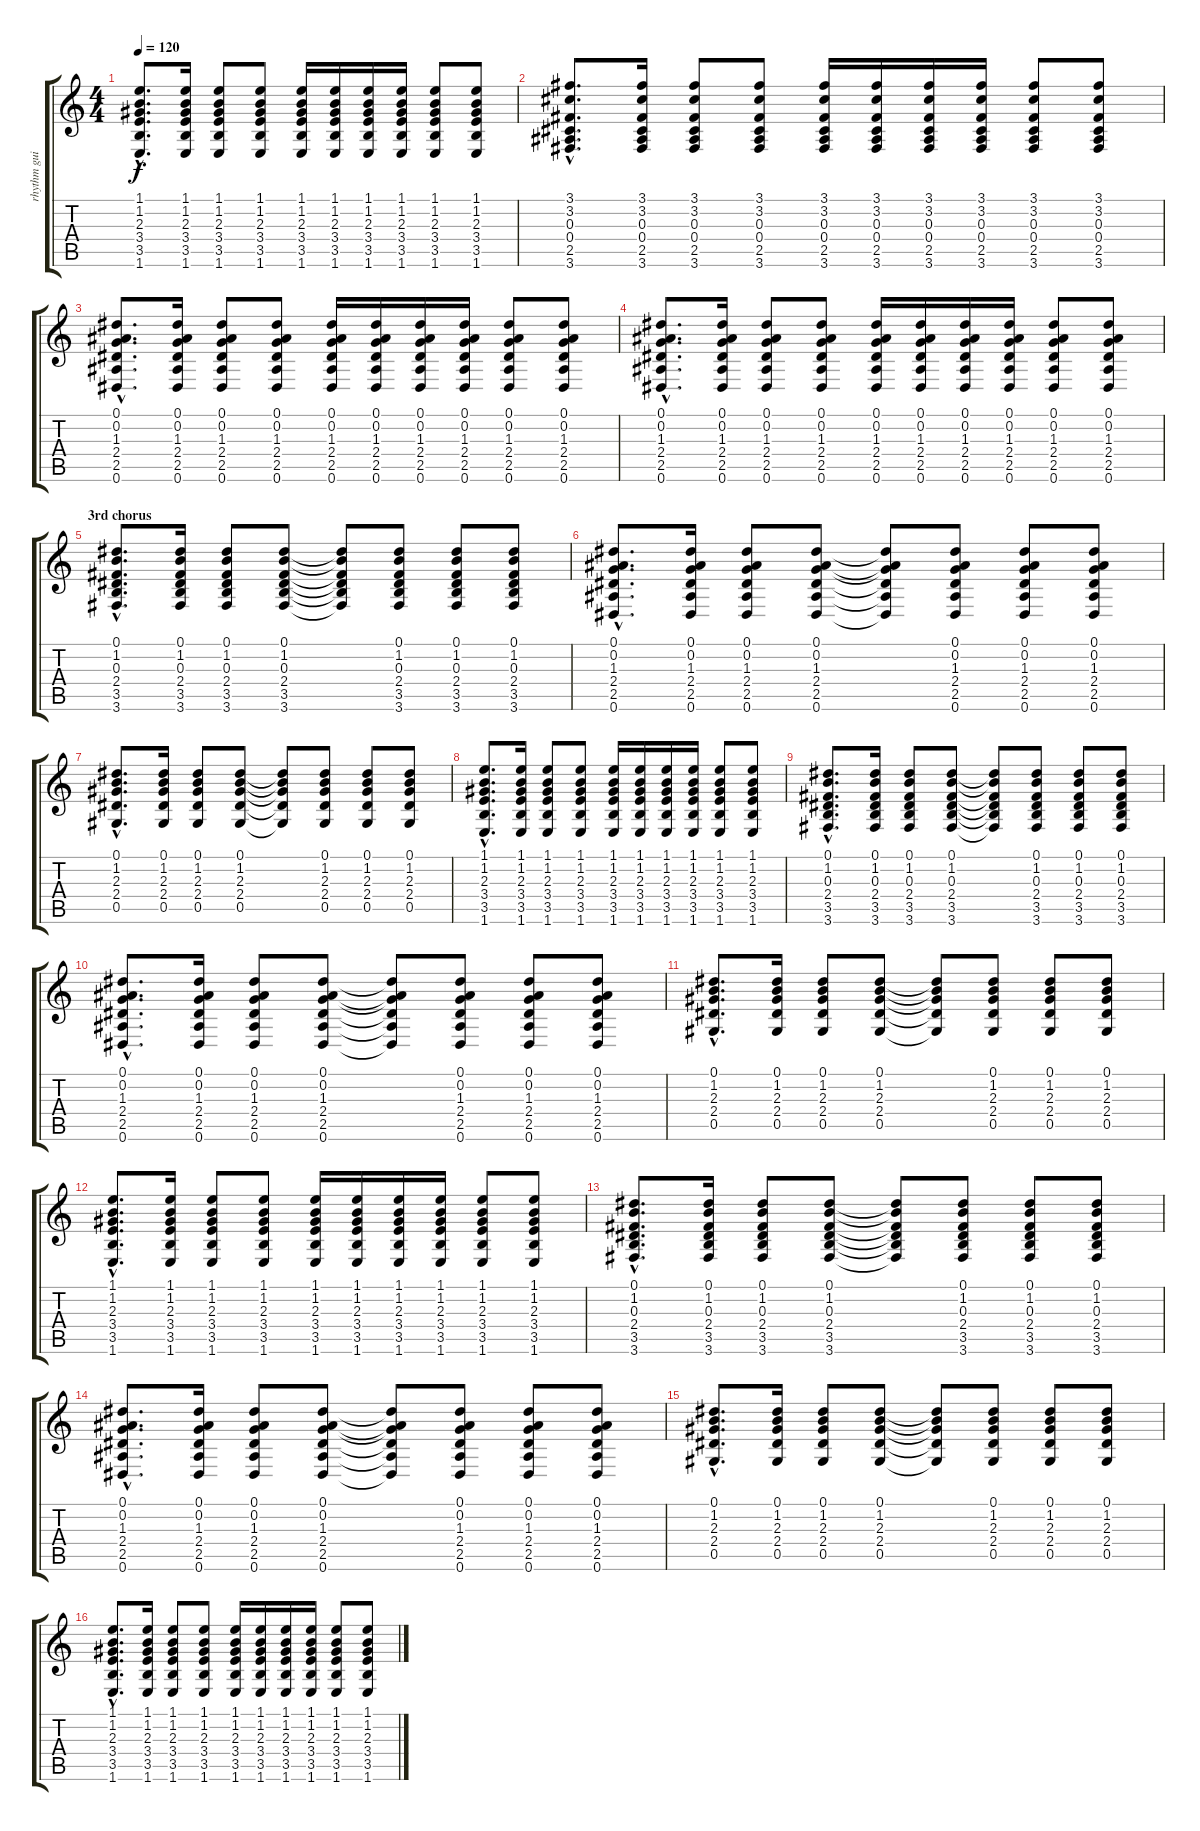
\track ("rhythm guitar" "rhythm gui") {instrument acousticguitarnylon}
\staff {score tabs}
\tuning (Eb4 Bb3 Gb3 Db3 Ab2 Eb2) {hide}
\ts (4 4)
\tempo 120
\clef g2
\ks c
(1.1{hac} 1.2{hac} 2.3{hac} 3.4{hac} 3.5{hac} 1.6{hac}).8{d dy f} (1.1 1.2 2.3 3.4 3.5 1.6).16 (1.1 1.2 2.3 3.4 3.5 1.6).8 (1.1 1.2 2.3 3.4 3.5 1.6).8 (1.1 1.2 2.3 3.4 3.5 1.6).16 (1.1 1.2 2.3 3.4 3.5 1.6).16 (1.1 1.2 2.3 3.4 3.5 1.6).16 (1.1 1.2 2.3 3.4 3.5 1.6).16 (1.1 1.2 2.3 3.4 3.5 1.6).8 (1.1 1.2 2.3 3.4 3.5 1.6).8 |
(3.1{hac} 3.2{hac} 0.3{hac} 0.4{hac} 2.5{hac} 3.6{hac}).8{d} (3.1 3.2 0.3 0.4 2.5 3.6).16 (3.1 3.2 0.3 0.4 2.5 3.6).8 (3.1 3.2 0.3 0.4 2.5 3.6).8 (3.1 3.2 0.3 0.4 2.5 3.6).16 (3.1 3.2 0.3 0.4 2.5 3.6).16 (3.1 3.2 0.3 0.4 2.5 3.6).16 (3.1 3.2 0.3 0.4 2.5 3.6).16 (3.1 3.2 0.3 0.4 2.5 3.6).8 (3.1 3.2 0.3 0.4 2.5 3.6).8 |
(0.1{hac} 0.2{hac} 1.3{hac} 2.4{hac} 2.5{hac} 0.6{hac}).8{d} (0.1 0.2 1.3 2.4 2.5 0.6).16 (0.1 0.2 1.3 2.4 2.5 0.6).8 (0.1 0.2 1.3 2.4 2.5 0.6).8 (0.1 0.2 1.3 2.4 2.5 0.6).16 (0.1 0.2 1.3 2.4 2.5 0.6).16 (0.1 0.2 1.3 2.4 2.5 0.6).16 (0.1 0.2 1.3 2.4 2.5 0.6).16 (0.1 0.2 1.3 2.4 2.5 0.6).8 (0.1 0.2 1.3 2.4 2.5 0.6).8 |
(0.1{hac} 0.2{hac} 1.3{hac} 2.4{hac} 2.5{hac} 0.6{hac}).8{d} (0.1 0.2 1.3 2.4 2.5 0.6).16 (0.1 0.2 1.3 2.4 2.5 0.6).8 (0.1 0.2 1.3 2.4 2.5 0.6).8 (0.1 0.2 1.3 2.4 2.5 0.6).16 (0.1 0.2 1.3 2.4 2.5 0.6).16 (0.1 0.2 1.3 2.4 2.5 0.6).16 (0.1 0.2 1.3 2.4 2.5 0.6).16 (0.1 0.2 1.3 2.4 2.5 0.6).8 (0.1 0.2 1.3 2.4 2.5 0.6).8 |
\section ("" "3rd chorus")
(0.1{hac} 1.2{hac} 0.3{hac} 2.4{hac} 3.5{hac} 3.6{hac}).8{d} (0.1 1.2 0.3 2.4 3.5 3.6).16 (0.1 1.2 0.3 2.4 3.5 3.6).8 (0.1 1.2 0.3 2.4 3.5 3.6).8 (0.1{t} 1.2{t} 0.3{t} 2.4{t} 3.5{t} 3.6{t}).8 (0.1 1.2 0.3 2.4 3.5 3.6).8 (0.1 1.2 0.3 2.4 3.5 3.6).8 (0.1 1.2 0.3 2.4 3.5 3.6).8 |
(0.1{hac} 0.2{hac} 1.3{hac} 2.4{hac} 2.5{hac} 0.6{hac}).8{d} (0.1 0.2 1.3 2.4 2.5 0.6).16 (0.1 0.2 1.3 2.4 2.5 0.6).8 (0.1 0.2 1.3 2.4 2.5 0.6).8 (0.1{t} 0.2{t} 1.3{t} 2.4{t} 2.5{t} 0.6{t}).8 (0.1 0.2 1.3 2.4 2.5 0.6).8 (0.1 0.2 1.3 2.4 2.5 0.6).8 (0.1 0.2 1.3 2.4 2.5 0.6).8 |
(0.1{hac} 1.2{hac} 2.3{hac} 2.4{hac} 0.5{hac}).8{d} (0.1 1.2 2.3 2.4 0.5).16 (0.1 1.2 2.3 2.4 0.5).8 (0.1 1.2 2.3 2.4 0.5).8 (0.1{t} 1.2{t} 2.3{t} 2.4{t} 0.5{t}).8 (0.1 1.2 2.3 2.4 0.5).8 (0.1 1.2 2.3 2.4 0.5).8 (0.1 1.2 2.3 2.4 0.5).8 |
(1.1{hac} 1.2{hac} 2.3{hac} 3.4{hac} 3.5{hac} 1.6{hac}).8{d} (1.1 1.2 2.3 3.4 3.5 1.6).16 (1.1 1.2 2.3 3.4 3.5 1.6).8 (1.1 1.2 2.3 3.4 3.5 1.6).8 (1.1 1.2 2.3 3.4 3.5 1.6).16 (1.1 1.2 2.3 3.4 3.5 1.6).16 (1.1 1.2 2.3 3.4 3.5 1.6).16 (1.1 1.2 2.3 3.4 3.5 1.6).16 (1.1 1.2 2.3 3.4 3.5 1.6).8 (1.1 1.2 2.3 3.4 3.5 1.6).8 |
(0.1{hac} 1.2{hac} 0.3{hac} 2.4{hac} 3.5{hac} 3.6{hac}).8{d} (0.1 1.2 0.3 2.4 3.5 3.6).16 (0.1 1.2 0.3 2.4 3.5 3.6).8 (0.1 1.2 0.3 2.4 3.5 3.6).8 (0.1{t} 1.2{t} 0.3{t} 2.4{t} 3.5{t} 3.6{t}).8 (0.1 1.2 0.3 2.4 3.5 3.6).8 (0.1 1.2 0.3 2.4 3.5 3.6).8 (0.1 1.2 0.3 2.4 3.5 3.6).8 |
(0.1{hac} 0.2{hac} 1.3{hac} 2.4{hac} 2.5{hac} 0.6{hac}).8{d} (0.1 0.2 1.3 2.4 2.5 0.6).16 (0.1 0.2 1.3 2.4 2.5 0.6).8 (0.1 0.2 1.3 2.4 2.5 0.6).8 (0.1{t} 0.2{t} 1.3{t} 2.4{t} 2.5{t} 0.6{t}).8 (0.1 0.2 1.3 2.4 2.5 0.6).8 (0.1 0.2 1.3 2.4 2.5 0.6).8 (0.1 0.2 1.3 2.4 2.5 0.6).8 |
(0.1{hac} 1.2{hac} 2.3{hac} 2.4{hac} 0.5{hac}).8{d} (0.1 1.2 2.3 2.4 0.5).16 (0.1 1.2 2.3 2.4 0.5).8 (0.1 1.2 2.3 2.4 0.5).8 (0.1{t} 1.2{t} 2.3{t} 2.4{t} 0.5{t}).8 (0.1 1.2 2.3 2.4 0.5).8 (0.1 1.2 2.3 2.4 0.5).8 (0.1 1.2 2.3 2.4 0.5).8 |
(1.1{hac} 1.2{hac} 2.3{hac} 3.4{hac} 3.5{hac} 1.6{hac}).8{d} (1.1 1.2 2.3 3.4 3.5 1.6).16 (1.1 1.2 2.3 3.4 3.5 1.6).8 (1.1 1.2 2.3 3.4 3.5 1.6).8 (1.1 1.2 2.3 3.4 3.5 1.6).16 (1.1 1.2 2.3 3.4 3.5 1.6).16 (1.1 1.2 2.3 3.4 3.5 1.6).16 (1.1 1.2 2.3 3.4 3.5 1.6).16 (1.1 1.2 2.3 3.4 3.5 1.6).8 (1.1 1.2 2.3 3.4 3.5 1.6).8 |
(0.1{hac} 1.2{hac} 0.3{hac} 2.4{hac} 3.5{hac} 3.6{hac}).8{d} (0.1 1.2 0.3 2.4 3.5 3.6).16 (0.1 1.2 0.3 2.4 3.5 3.6).8 (0.1 1.2 0.3 2.4 3.5 3.6).8 (0.1{t} 1.2{t} 0.3{t} 2.4{t} 3.5{t} 3.6{t}).8 (0.1 1.2 0.3 2.4 3.5 3.6).8 (0.1 1.2 0.3 2.4 3.5 3.6).8 (0.1 1.2 0.3 2.4 3.5 3.6).8 |
(0.1{hac} 0.2{hac} 1.3{hac} 2.4{hac} 2.5{hac} 0.6{hac}).8{d} (0.1 0.2 1.3 2.4 2.5 0.6).16 (0.1 0.2 1.3 2.4 2.5 0.6).8 (0.1 0.2 1.3 2.4 2.5 0.6).8 (0.1{t} 0.2{t} 1.3{t} 2.4{t} 2.5{t} 0.6{t}).8 (0.1 0.2 1.3 2.4 2.5 0.6).8 (0.1 0.2 1.3 2.4 2.5 0.6).8 (0.1 0.2 1.3 2.4 2.5 0.6).8 |
(0.1{hac} 1.2{hac} 2.3{hac} 2.4{hac} 0.5{hac}).8{d} (0.1 1.2 2.3 2.4 0.5).16 (0.1 1.2 2.3 2.4 0.5).8 (0.1 1.2 2.3 2.4 0.5).8 (0.1{t} 1.2{t} 2.3{t} 2.4{t} 0.5{t}).8 (0.1 1.2 2.3 2.4 0.5).8 (0.1 1.2 2.3 2.4 0.5).8 (0.1 1.2 2.3 2.4 0.5).8 |
(1.1{hac} 1.2{hac} 2.3{hac} 3.4{hac} 3.5{hac} 1.6{hac}).8{d} (1.1 1.2 2.3 3.4 3.5 1.6).16 (1.1 1.2 2.3 3.4 3.5 1.6).8 (1.1 1.2 2.3 3.4 3.5 1.6).8 (1.1 1.2 2.3 3.4 3.5 1.6).16 (1.1 1.2 2.3 3.4 3.5 1.6).16 (1.1 1.2 2.3 3.4 3.5 1.6).16 (1.1 1.2 2.3 3.4 3.5 1.6).16 (1.1 1.2 2.3 3.4 3.5 1.6).8 (1.1 1.2 2.3 3.4 3.5 1.6).8
